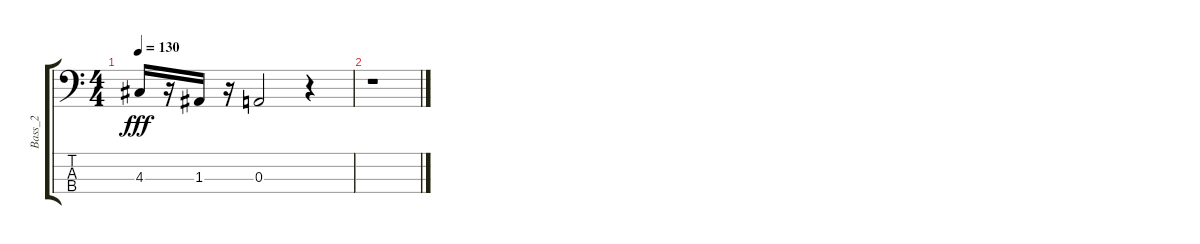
\track ("Bass_2" "Bass_2") {instrument electricbassfinger}
\staff {score tabs}
\tuning (G2 D2 A1 E1) {hide}
\ts (4 4)
\tempo 130
\clef f4
\ks c
4.3.16{dy fff} r.16 1.3.16 r.16 0.3.2 r.4 |
r.1
